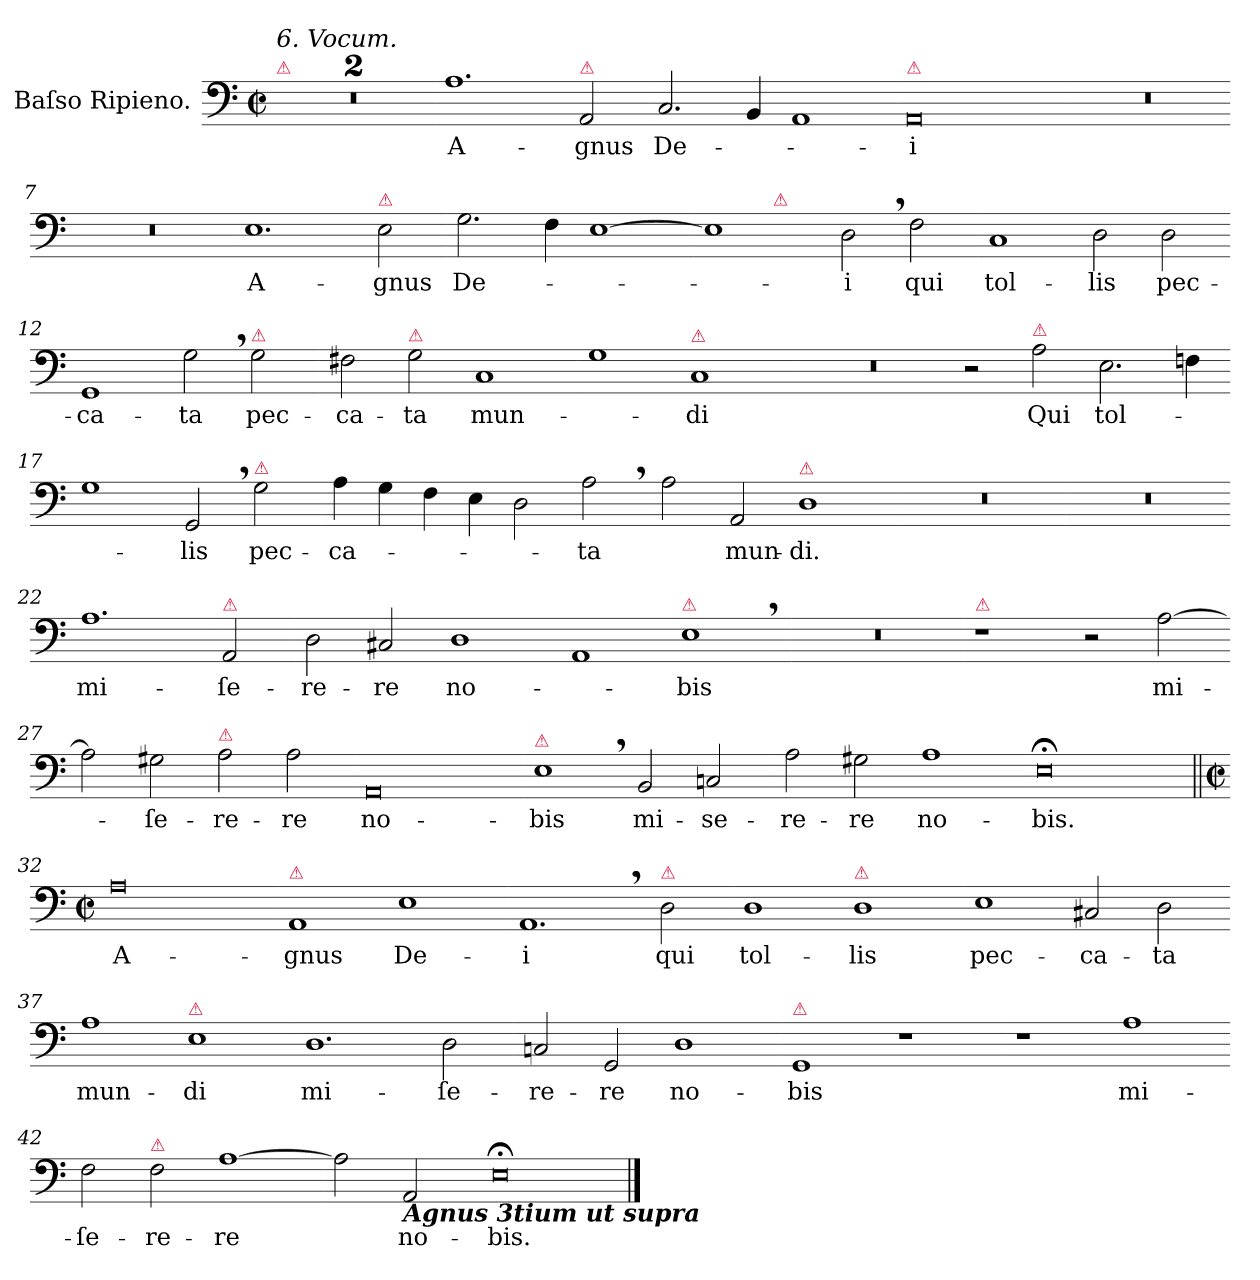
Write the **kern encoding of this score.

**kern	**text
*part1	*part1
*staff1	*staff1
*I"Baſso Ripieno.	*
*clefF4	*
*k[]	*
*M2/1	*
*met(c|)	*
=1	=1
!LO:TX:a:color=crimson:t=⚠	!
!LO:TX:a:i:t=6. Vocum.	!
0r	.
=2-	=2-
0r	.
=3-	=3-
1.A	A-
!LO:TX:a:color=crimson:t=⚠	!
2AA/	-gnus
=4-	=4-
2.C/	De-
4BB/	.
1AA	.
=5-	=5-
!LO:TX:a:color=crimson:t=⚠	!
0AA	-i
=6-	=6-
0r	.
=7-	=7-
0r	.
=8-	=8-
1.E	A-
!LO:TX:a:color=crimson:t=⚠	!
2E\	-gnus
=9-	=9-
2.G\	De-
4F\	.
[1E	.
=10-	=10-
*^	*
1E]	2ryy	.
!	!LO:TX:a:color=crimson:t=⚠	!
.	1.ryy	.
2D,\	.	-i
2F\	.	qui
*v	*v	*
=11-	=11-
1C	tol-
2D\	-lis
2D\	pec-
=12-	=12-
1GG	-ca-
2G,\	-ta
!LO:TX:a:color=crimson:t=⚠	!
!	!LO:LY:i
2G\	pec-
=13-	=13-
!	!LO:LY:i
2F#X\	-ca-
!LO:TX:a:color=crimson:t=⚠	!
!	!LO:LY:i
2G\	-ta
1C	mun-
=14-	=14-
1G	.
!LO:TX:a:color=crimson:t=⚠	!
1C	-di
=15-	=15-
0r	.
=16-	=16-
2r	.
!LO:TX:a:color=crimson:t=⚠	!
2A\	Qui
2.E\	tol-
4Fn\	.
=17-	=17-
1G	.
2GG,/	-lis
!LO:TX:a:color=crimson:t=⚠	!
2G\	pec-
=18-	=18-
4A\	-ca-
4G\	.
4F\	.
4E\	.
2D\	.
2A,\	-ta
=19-	=19-
2A\	.
2AA/	mun-
!LO:TX:a:color=crimson:t=⚠	!
1D	-di.
=20-	=20-
0r	.
=21-	=21-
0r	.
=22-	=22-
1.A	mi-
!LO:TX:a:color=crimson:t=⚠	!
2AA/	-ſe-
=23-	=23-
2D\	-re-
2C#X/	-re
1D	no-
=24-	=24-
1AA	.
!LO:TX:a:color=crimson:t=⚠	!
1E,	-bis
=25-	=25-
0r	.
=26-	=26-
!LO:TX:a:color=crimson:t=⚠	!
1r	.
2r	.
[2A\	mi-
=27-	=27-
2A\]	.
2G#X\	-ſe-
!LO:TX:a:color=crimson:t=⚠	!
2A\	-re-
2A\	-re
=28-	=28-
0AA	no-
=29-	=29-
!LO:TX:a:color=crimson:t=⚠	!
1E,	-bis
2BB/	mi-
2Cn/	-se-
=30-	=30-
2A\	-re-
2G#X\	-re
1A	no-
=31-	=31-
0E;<	-bis.
=32||	=32||
*M2/1	*
*met(c|)	*
0A	A-
=33-	=33-
!LO:TX:a:color=crimson:t=⚠	!
1AA	-gnus
1E	De-
=34-	=34-
1.AA,	-i
!LO:TX:a:color=crimson:t=⚠	!
2D\	qui
=35-	=35-
1D	tol-
!LO:TX:a:color=crimson:t=⚠	!
1D	-lis
=36-	=36-
1E	pec-
2C#X/	-ca-
2D\	-ta
=37-	=37-
1A	mun-
!LO:TX:a:color=crimson:t=⚠	!
1E	-di
=38-	=38-
1.D	mi-
2D\	-ſe-
=39-	=39-
2Cn/	-re-
2GG/	-re
1D	no-
=40-	=40-
!LO:TX:a:color=crimson:t=⚠	!
1GG	-bis
1r	.
=41-	=41-
1r	.
1A	mi-
=42-	=42-
2F\	-ſe-
!LO:TX:a:color=crimson:t=⚠	!
2F\	-re-
[1A	-re
=43-	=43-
2A]	.
!LO:TX:b:Bi:t=Agnus 3tium ut supra	!
2AA/	no-
!LO:N:vis=0	!
1E;<	-bis.
==	==
*-	*-
